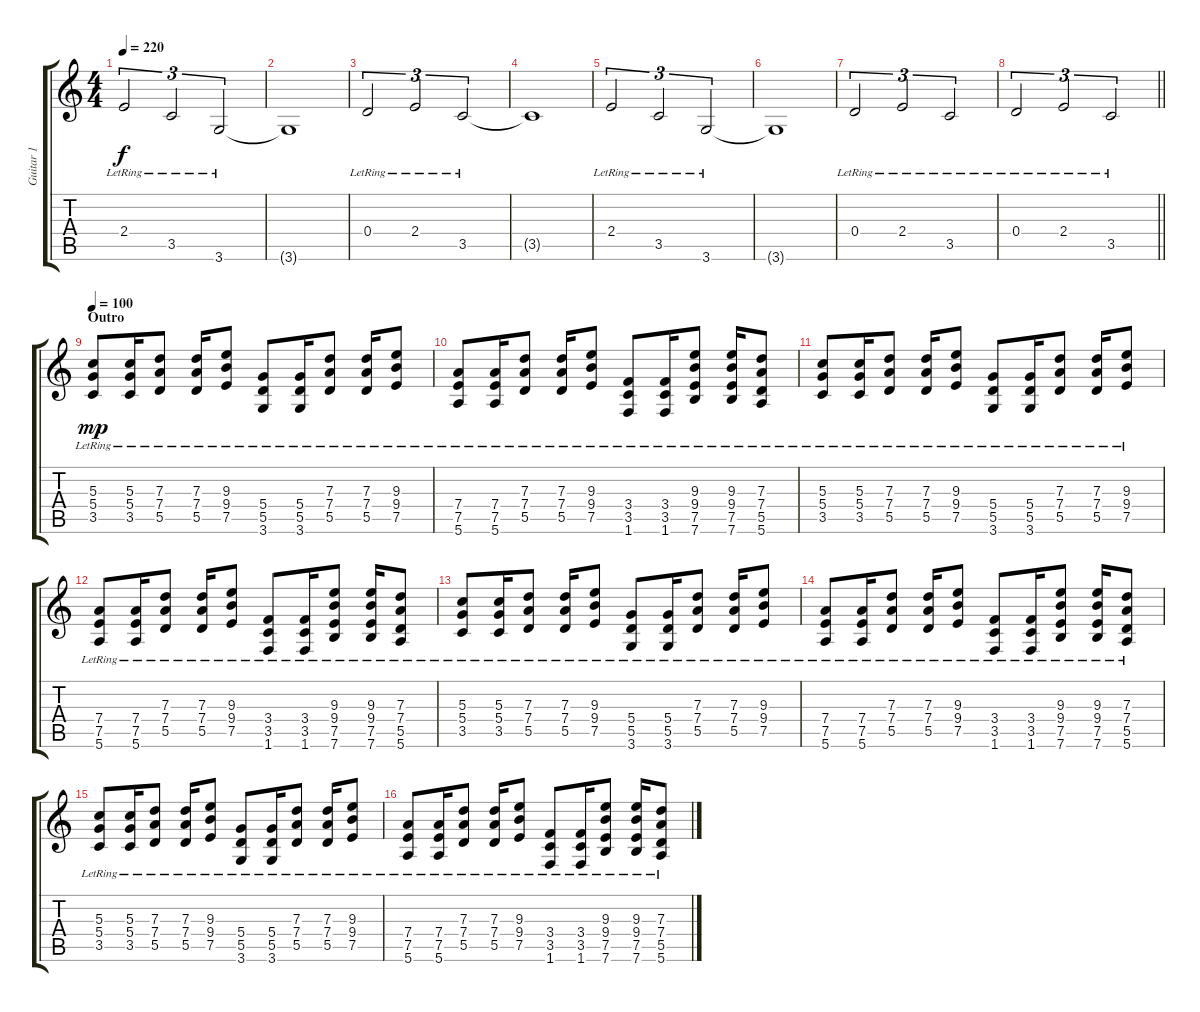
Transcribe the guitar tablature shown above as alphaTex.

\track ("Guitar 1" "Guitar 1") {instrument acousticguitarsteel}
\staff {score tabs}
\tuning (E4 B3 G3 D3 A2 E2) {hide}
\ts (4 4)
\tempo 220
\clef g2
\ks c
2.4{lr}.2{tu (3 2) dy f} 3.5{lr}.2{tu (3 2)} 3.6{lr}.2{tu (3 2)} |
3.6{t}.1 |
0.4{lr}.2{tu (3 2)} 2.4{lr}.2{tu (3 2)} 3.5{lr}.2{tu (3 2)} |
3.5{t}.1 |
2.4{lr}.2{tu (3 2)} 3.5{lr}.2{tu (3 2)} 3.6{lr}.2{tu (3 2)} |
3.6{t}.1 |
0.4{lr}.2{tu (3 2)} 2.4{lr}.2{tu (3 2)} 3.5{lr}.2{tu (3 2)} |
\barLineRight lightlight
0.4{lr}.2{tu (3 2)} 2.4{lr}.2{tu (3 2)} 3.5{lr}.2{tu (3 2)} |
\section ("" "Outro")
\tempo 100
(5.3{lr} 5.4{lr} 3.5{lr}).8{dy mp} (5.3{lr} 5.4{lr} 3.5{lr}).16 (7.3{lr} 7.4{lr} 5.5{lr}).8 (7.3{lr} 7.4{lr} 5.5{lr}).16 (9.3{lr} 9.4{lr} 7.5{lr}).8 (5.4{lr} 5.5{lr} 3.6{lr}).8 (5.4{lr} 5.5{lr} 3.6{lr}).16 (7.3{lr} 7.4{lr} 5.5{lr}).8 (7.3{lr} 7.4{lr} 5.5{lr}).16 (9.3{lr} 9.4{lr} 7.5{lr}).8 |
(7.4{lr} 7.5{lr} 5.6{lr}).8 (7.4{lr} 7.5{lr} 5.6{lr}).16 (7.3{lr} 7.4{lr} 5.5{lr}).8 (7.3{lr} 7.4{lr} 5.5{lr}).16 (9.3{lr} 9.4{lr} 7.5{lr}).8 (3.4{lr} 3.5{lr} 1.6{lr}).8 (3.4{lr} 3.5{lr} 1.6{lr}).16 (9.3{lr} 9.4{lr} 7.5{lr} 7.6{lr}).8 (9.3{lr} 9.4{lr} 7.5{lr} 7.6{lr}).16 (7.3{lr} 7.4{lr} 5.5{lr} 5.6{lr}).8 |
(5.3{lr} 5.4{lr} 3.5{lr}).8 (5.3{lr} 5.4{lr} 3.5{lr}).16 (7.3{lr} 7.4{lr} 5.5{lr}).8 (7.3{lr} 7.4{lr} 5.5{lr}).16 (9.3{lr} 9.4{lr} 7.5{lr}).8 (5.4{lr} 5.5{lr} 3.6{lr}).8 (5.4{lr} 5.5{lr} 3.6{lr}).16 (7.3{lr} 7.4{lr} 5.5{lr}).8 (7.3{lr} 7.4{lr} 5.5{lr}).16 (9.3{lr} 9.4{lr} 7.5{lr}).8 |
(7.4{lr} 7.5{lr} 5.6{lr}).8 (7.4{lr} 7.5{lr} 5.6{lr}).16 (7.3{lr} 7.4{lr} 5.5{lr}).8 (7.3{lr} 7.4{lr} 5.5{lr}).16 (9.3{lr} 9.4{lr} 7.5{lr}).8 (3.4{lr} 3.5{lr} 1.6{lr}).8 (3.4{lr} 3.5{lr} 1.6{lr}).16 (9.3{lr} 9.4{lr} 7.5{lr} 7.6{lr}).8 (9.3{lr} 9.4{lr} 7.5{lr} 7.6{lr}).16 (7.3{lr} 7.4{lr} 5.5{lr} 5.6{lr}).8 |
(5.3{lr} 5.4{lr} 3.5{lr}).8 (5.3{lr} 5.4{lr} 3.5{lr}).16 (7.3{lr} 7.4{lr} 5.5{lr}).8 (7.3{lr} 7.4{lr} 5.5{lr}).16 (9.3{lr} 9.4{lr} 7.5{lr}).8 (5.4{lr} 5.5{lr} 3.6{lr}).8 (5.4{lr} 5.5{lr} 3.6{lr}).16 (7.3{lr} 7.4{lr} 5.5{lr}).8 (7.3{lr} 7.4{lr} 5.5{lr}).16 (9.3{lr} 9.4{lr} 7.5{lr}).8 |
(7.4{lr} 7.5{lr} 5.6{lr}).8 (7.4{lr} 7.5{lr} 5.6{lr}).16 (7.3{lr} 7.4{lr} 5.5{lr}).8 (7.3{lr} 7.4{lr} 5.5{lr}).16 (9.3{lr} 9.4{lr} 7.5{lr}).8 (3.4{lr} 3.5{lr} 1.6{lr}).8 (3.4{lr} 3.5{lr} 1.6{lr}).16 (9.3{lr} 9.4{lr} 7.5{lr} 7.6{lr}).8 (9.3{lr} 9.4{lr} 7.5{lr} 7.6{lr}).16 (7.3{lr} 7.4{lr} 5.5{lr} 5.6{lr}).8 |
(5.3{lr} 5.4{lr} 3.5{lr}).8 (5.3{lr} 5.4{lr} 3.5{lr}).16 (7.3{lr} 7.4{lr} 5.5{lr}).8 (7.3{lr} 7.4{lr} 5.5{lr}).16 (9.3{lr} 9.4{lr} 7.5{lr}).8 (5.4{lr} 5.5{lr} 3.6{lr}).8 (5.4{lr} 5.5{lr} 3.6{lr}).16 (7.3{lr} 7.4{lr} 5.5{lr}).8 (7.3{lr} 7.4{lr} 5.5{lr}).16 (9.3{lr} 9.4{lr} 7.5{lr}).8 |
(7.4{lr} 7.5{lr} 5.6{lr}).8 (7.4{lr} 7.5{lr} 5.6{lr}).16 (7.3{lr} 7.4{lr} 5.5{lr}).8 (7.3{lr} 7.4{lr} 5.5{lr}).16 (9.3{lr} 9.4{lr} 7.5{lr}).8 (3.4{lr} 3.5{lr} 1.6{lr}).8 (3.4{lr} 3.5{lr} 1.6{lr}).16 (9.3{lr} 9.4{lr} 7.5{lr} 7.6{lr}).8 (9.3{lr} 9.4{lr} 7.5{lr} 7.6{lr}).16 (7.3{lr} 7.4{lr} 5.5{lr} 5.6{lr}).8
